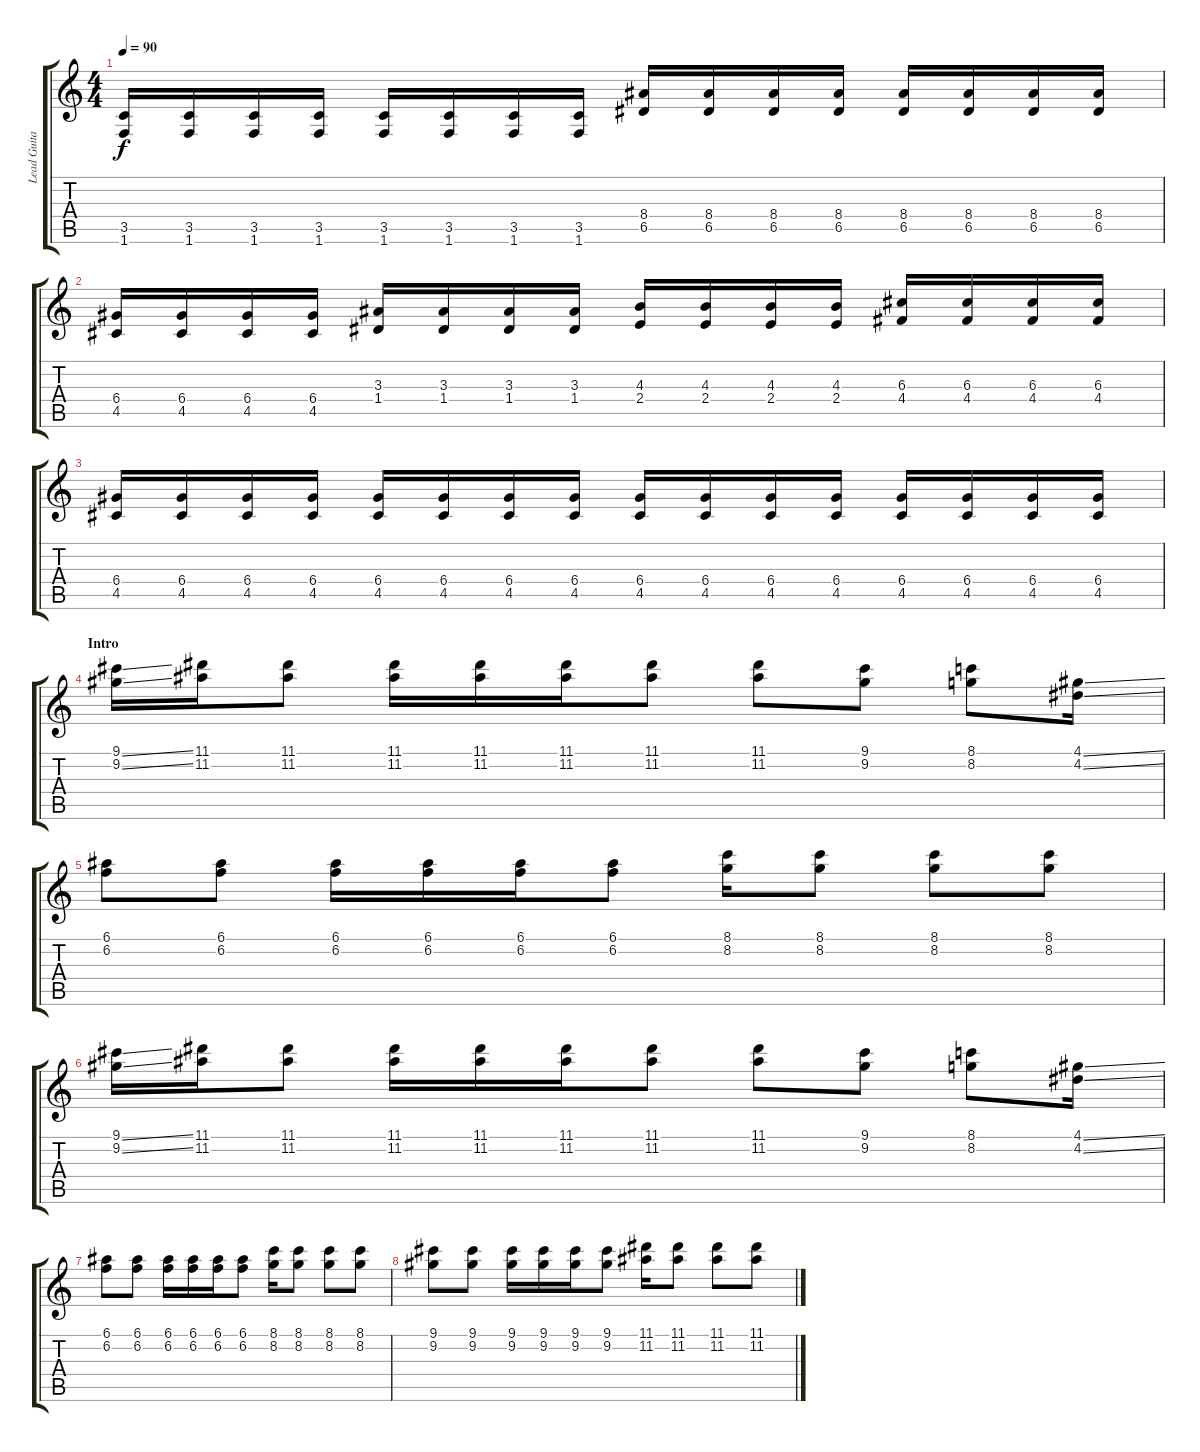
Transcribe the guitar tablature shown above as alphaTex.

\track ("Lead Guitar" "Lead Guita") {instrument distortionguitar}
\staff {score tabs}
\tuning (E4 B3 G3 D3 A2 E2) {hide}
\ts (4 4)
\tempo 90
\clef g2
\ks c
(3.5 1.6).16{dy f} (3.5 1.6).16 (3.5 1.6).16 (3.5 1.6).16 (3.5 1.6).16 (3.5 1.6).16 (3.5 1.6).16 (3.5 1.6).16 (8.4 6.5).16 (8.4 6.5).16 (8.4 6.5).16 (8.4 6.5).16 (8.4 6.5).16 (8.4 6.5).16 (8.4 6.5).16 (8.4 6.5).16 |
(6.4 4.5).16 (6.4 4.5).16 (6.4 4.5).16 (6.4 4.5).16 (3.3 1.4).16 (3.3 1.4).16 (3.3 1.4).16 (3.3 1.4).16 (4.3 2.4).16 (4.3 2.4).16 (4.3 2.4).16 (4.3 2.4).16 (6.3 4.4).16 (6.3 4.4).16 (6.3 4.4).16 (6.3 4.4).16 |
(6.4 4.5).16 (6.4 4.5).16 (6.4 4.5).16 (6.4 4.5).16 (6.4 4.5).16 (6.4 4.5).16 (6.4 4.5).16 (6.4 4.5).16 (6.4 4.5).16 (6.4 4.5).16 (6.4 4.5).16 (6.4 4.5).16 (6.4 4.5).16 (6.4 4.5).16 (6.4 4.5).16 (6.4 4.5).16 |
\section ("" "Intro")
(9.1{ss} 9.2{ss}).16 (11.1 11.2).16 (11.1 11.2).8 (11.1 11.2).16 (11.1 11.2).16 (11.1 11.2).16 (11.1 11.2).8 (11.1 11.2).8 (9.1 9.2).8 (8.1 8.2).8 (4.1{ss} 4.2{ss}).16 |
(6.1 6.2).8 (6.1 6.2).8 (6.1 6.2).16 (6.1 6.2).16 (6.1 6.2).16 (6.1 6.2).8 (8.1 8.2).16 (8.1 8.2).8 (8.1 8.2).8 (8.1 8.2).8 |
(9.1{ss} 9.2{ss}).16 (11.1 11.2).16 (11.1 11.2).8 (11.1 11.2).16 (11.1 11.2).16 (11.1 11.2).16 (11.1 11.2).8 (11.1 11.2).8 (9.1 9.2).8 (8.1 8.2).8 (4.1{ss} 4.2{ss}).16 |
(6.1 6.2).8 (6.1 6.2).8 (6.1 6.2).16 (6.1 6.2).16 (6.1 6.2).16 (6.1 6.2).8 (8.1 8.2).16 (8.1 8.2).8 (8.1 8.2).8 (8.1 8.2).8 |
(9.1 9.2).8 (9.1 9.2).8 (9.1 9.2).16 (9.1 9.2).16 (9.1 9.2).16 (9.1 9.2).8 (11.1 11.2).16 (11.1 11.2).8 (11.1 11.2).8 (11.1 11.2).8
